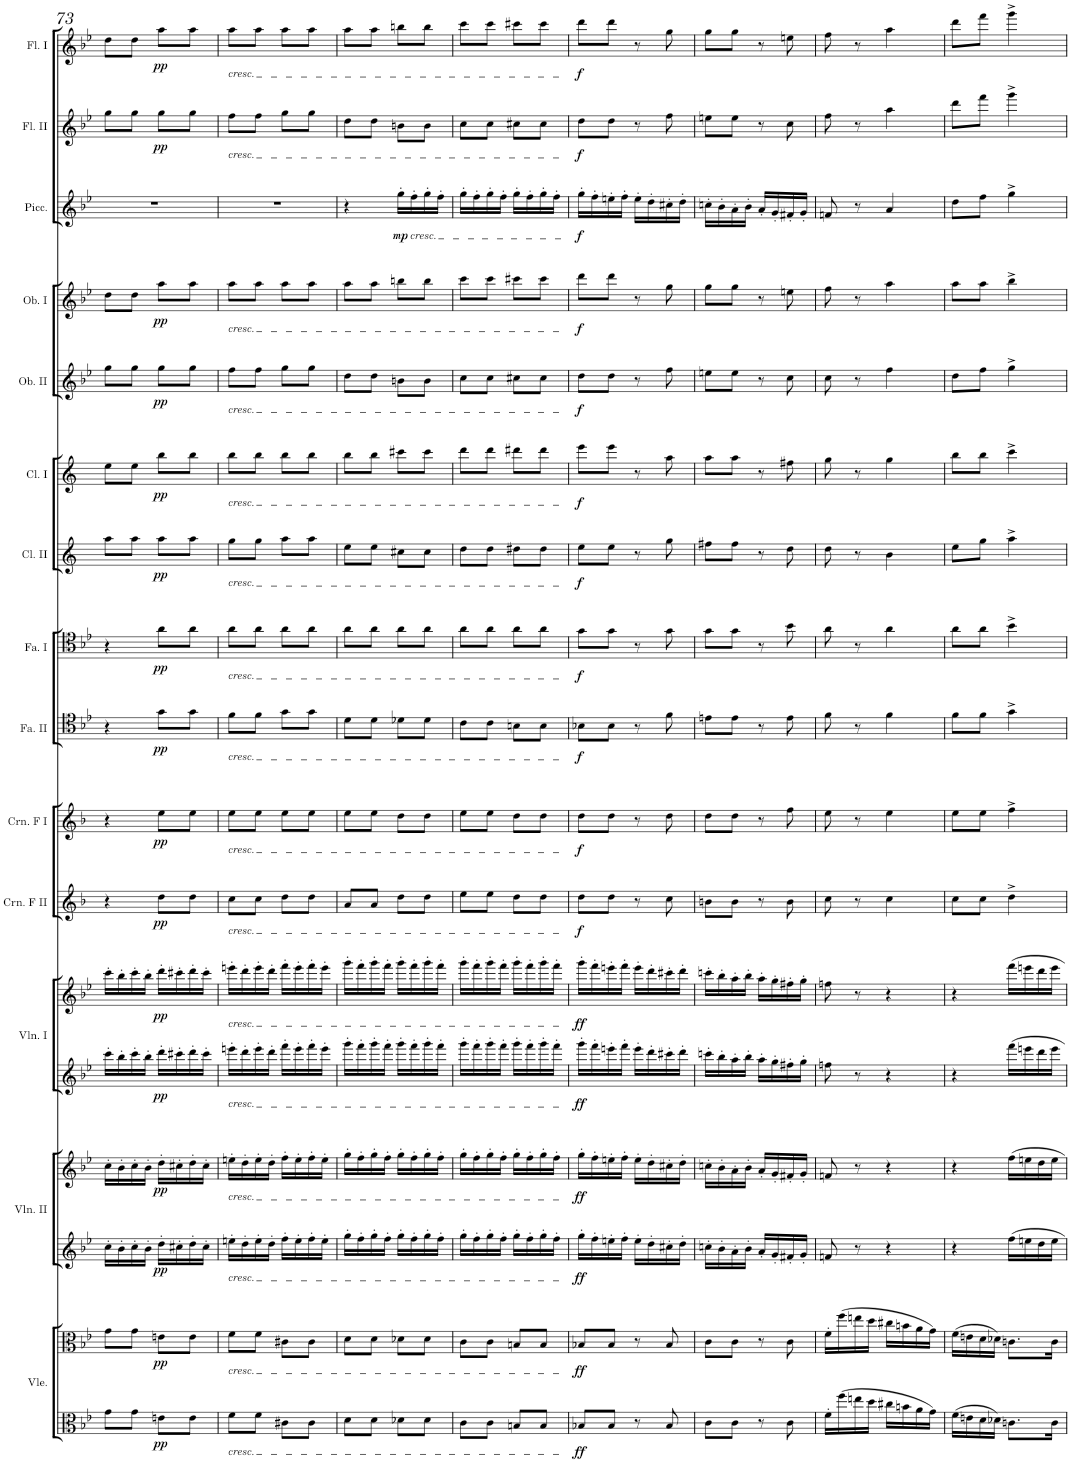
**kern	**kern	**dynam	**kern	**kern	**dynam	**kern	**kern	**dynam	**kern	**dynam	**kern	**dynam	**kern	**dynam	**kern	**dynam	**kern	**dynam	**kern	**dynam	**kern	**dynam	**kern	**dynam	**kern	**dynam	**kern	**dynam	**kern	**dynam
*part14	*part14	*part14	*part13	*part13	*part13	*part12	*part12	*part12	*part11	*part11	*part10	*part10	*part9	*part9	*part8	*part8	*part7	*part7	*part6	*part6	*part5	*part5	*part4	*part4	*part3	*part3	*part2	*part2	*part1	*part1
*staff17	*staff16	*staff16/17	*staff15	*staff14	*staff14/15	*staff13	*staff12	*staff12/13	*staff11	*staff11	*staff10	*staff10	*staff9	*staff9	*staff8	*staff8	*staff7	*staff7	*staff6	*staff6	*staff5	*staff5	*staff4	*staff4	*staff3	*staff3	*staff2	*staff2	*staff1	*staff1
*I"Viole.	*	*	*I"Violini II.	*	*	*I"Violini I.	*	*	*I"Corni in F II	*	*I"Corni in F I	*	*I"Fagotto II.	*	*I"Fagotto I.	*	*I"Clarinetto II in B.	*	*I"Clarinetto I in B.	*	*I"Oboe II.	*	*I"Oboe I.	*	*I"Piccolo.	*	*I"Flauto II.	*	*I"Flauto I.	*
*I'Vle.	*	*	*I'Vln. II	*	*	*I'Vln. I	*	*	*I'Crn. F II	*	*I'Crn. F I	*	*I'Fa. II	*	*I'Fa. I	*	*I'Cl. II	*	*I'Cl. I	*	*I'Ob. II	*	*I'Ob. I	*	*I'Picc.	*	*I'Fl. II	*	*I'Fl. I	*
!!LO:PB:g=z
*clefC3	*clefC3	*	*clefG2	*clefG2	*	*clefG2	*clefG2	*	*clefG2	*	*clefG2	*	*clefC4	*	*clefC4	*	*clefG2	*	*clefG2	*	*clefG2	*	*clefG2	*	*clefG2	*	*clefG2	*	*clefG2	*
*	*	*	*	*	*	*	*	*	*Trd4c7	*	*Trd4c7	*	*	*	*	*	*Trd1c2	*	*Trd1c2	*	*	*	*	*	*Trd-7c-12	*	*	*	*	*
*k[b-e-]	*k[b-e-]	*	*k[b-e-]	*k[b-e-]	*	*k[b-e-]	*k[b-e-]	*	*k[b-]	*	*k[b-]	*	*k[b-e-]	*	*k[b-e-]	*	*k[]	*	*k[]	*	*k[b-e-]	*	*k[b-e-]	*	*k[b-e-]	*	*k[b-e-]	*	*k[b-e-]	*
*M2/4	*M2/4	*	*M2/4	*M2/4	*	*M2/4	*M2/4	*	*M2/4	*	*M2/4	*	*M2/4	*	*M2/4	*	*M2/4	*	*M2/4	*	*M2/4	*	*M2/4	*	*M2/4	*	*M2/4	*	*M2/4	*
=73	=73	=73	=73	=73	=73	=73	=73	=73	=73	=73	=73	=73	=73	=73	=73	=73	=73	=73	=73	=73	=73	=73	=73	=73	=73	=73	=73	=73	=73	=73
8g\L	8g\L	.	16cc'\LL	16cc'\LL	.	16ccc'\LL	16ccc'\LL	.	4r	.	4r	.	4r	.	4r	.	8aa\L	.	8ee\L	.	8gg\L	.	8dd\L	.	2r	.	8gg\L	.	8dd\L	.
.	.	.	16b-'\	16b-'\	.	16bb-'\	16bb-'\	.	.	.	.	.	.	.	.	.	.	.	.	.	.	.	.	.	.	.	.	.	.	.
8g\J	8g\J	.	16cc'\	16cc'\	.	16ccc'\	16ccc'\	.	.	.	.	.	.	.	.	.	8aa\J	.	8ee\J	.	8gg\J	.	8dd\J	.	.	.	8gg\J	.	8dd\J	.
.	.	.	16b-'\JJ	16b-'\JJ	.	16bb-'\JJ	16bb-'\JJ	.	.	.	.	.	.	.	.	.	.	.	.	.	.	.	.	.	.	.	.	.	.	.
!	!	!LO:DY:b=2	!	!	!	!	!	!	!	!	!	!	!	!	!	!	!	!	!	!	!	!	!	!	!	!	!	!	!	!
!	!	!LO:DY:n=1:b	!	!	!LO:DY:b=2	!	!	!	!	!	!	!	!	!	!	!	!	!	!	!	!	!	!	!	!	!	!	!	!	!
!	!	!	!	!	!LO:DY:n=1:b	!	!	!LO:DY:b=2	!	!	!	!	!	!	!	!	!	!	!	!	!	!	!	!	!	!	!	!	!	!
!	!	!	!	!	!	!	!	!LO:DY:n=1:b	!	!LO:DY:b	!	!LO:DY:b	!	!LO:DY:b	!	!LO:DY:b	!	!LO:DY:b	!	!LO:DY:b	!	!LO:DY:b	!	!LO:DY:b	!	!	!	!LO:DY:b	!	!LO:DY:b
8en\L	8en\L	pp pp	16dd'\LL	16dd'\LL	pp pp	16ddd'\LL	16ddd'\LL	pp pp	8dd\L	pp	8ee\L	pp	8g\L	pp	8a\L	pp	8aa\L	pp	8bb\L	pp	8gg\L	pp	8aa\L	pp	.	.	8gg\L	pp	8aa\L	pp
.	.	.	16cc#X'\	16cc#X'\	.	16ccc#X'\	16ccc#X'\	.	.	.	.	.	.	.	.	.	.	.	.	.	.	.	.	.	.	.	.	.	.	.
8e\J	8e\J	.	16dd'\	16dd'\	.	16ddd'\	16ddd'\	.	8dd\J	.	8ee\J	.	8g\J	.	8a\J	.	8aa\J	.	8bb\J	.	8gg\J	.	8aa\J	.	.	.	8gg\J	.	8aa\J	.
.	.	.	16cc#'\JJ	16cc#'\JJ	.	16ccc#'\JJ	16ccc#'\JJ	.	.	.	.	.	.	.	.	.	.	.	.	.	.	.	.	.	.	.	.	.	.	.
=74	=74	=74	=74	=74	=74	=74	=74	=74	=74	=74	=74	=74	=74	=74	=74	=74	=74	=74	=74	=74	=74	=74	=74	=74	=74	=74	=74	=74	=74	=74
!	!	!	!	!	!	!	!	!	!	!	!	!	!	!	!	!	!	!	!	!	!	!	!	!	!	!	!	!	!LO:TX:b:i:t=cresc.	!
!	!	!	!	!	!	!	!	!	!	!	!	!	!	!	!	!	!	!	!	!	!	!	!	!	!	!	!LO:TX:b:i:t=cresc.	!	!	!
!	!	!	!	!	!	!	!	!	!	!	!	!	!	!	!	!	!	!	!	!	!	!	!LO:TX:b:i:t=cresc.	!	!	!	!	!	!	!
!	!	!	!	!	!	!	!	!	!	!	!	!	!	!	!	!	!	!	!	!	!LO:TX:b:i:t=cresc.	!	!	!	!	!	!	!	!	!
!	!	!	!	!	!	!	!	!	!	!	!	!	!	!	!	!	!	!	!LO:TX:b:i:t=cresc.	!	!	!	!	!	!	!	!	!	!	!
!	!	!	!	!	!	!	!	!	!	!	!	!	!	!	!	!	!LO:TX:b:i:t=cresc.	!	!	!	!	!	!	!	!	!	!	!	!	!
!	!	!	!	!	!	!	!	!	!	!	!	!	!	!	!LO:TX:b:i:t=cresc.	!	!	!	!	!	!	!	!	!	!	!	!	!	!	!
!	!	!	!	!	!	!	!	!	!	!	!	!	!LO:TX:b:i:t=cresc.	!	!	!	!	!	!	!	!	!	!	!	!	!	!	!	!	!
!	!	!	!	!	!	!	!	!	!	!	!LO:TX:b:i:t=cresc.	!	!	!	!	!	!	!	!	!	!	!	!	!	!	!	!	!	!	!
!	!	!	!	!	!	!	!	!	!LO:TX:b:i:t=cresc.	!	!	!	!	!	!	!	!	!	!	!	!	!	!	!	!	!	!	!	!	!
!	!	!	!	!	!	!	!LO:TX:b:i:t=cresc.	!	!	!	!	!	!	!	!	!	!	!	!	!	!	!	!	!	!	!	!	!	!	!
!	!	!	!	!	!	!LO:TX:b:i:t=cresc.	!	!	!	!	!	!	!	!	!	!	!	!	!	!	!	!	!	!	!	!	!	!	!	!
!	!	!	!	!LO:TX:b:i:t=cresc.	!	!	!	!	!	!	!	!	!	!	!	!	!	!	!	!	!	!	!	!	!	!	!	!	!	!
!	!	!	!LO:TX:b:i:t=cresc.	!	!	!	!	!	!	!	!	!	!	!	!	!	!	!	!	!	!	!	!	!	!	!	!	!	!	!
!	!LO:TX:b:i:t=cresc.	!	!	!	!	!	!	!	!	!	!	!	!	!	!	!	!	!	!	!	!	!	!	!	!	!	!	!	!	!
!LO:TX:b:i:t=cresc.	!	!	!	!	!	!	!	!	!	!	!	!	!	!	!	!	!	!	!	!	!	!	!	!	!	!	!	!	!	!
8f\L	8f\L	.	16een'\LL	16een'\LL	.	16eeen'\LL	16eeen'\LL	.	8cc\L	.	8ee\L	.	8f\L	.	8a\L	.	8gg\L	.	8bb\L	.	8ff\L	.	8aa\L	.	2r	.	8ff\L	.	8aa\L	.
.	.	.	16dd'\	16dd'\	.	16ddd'\	16ddd'\	.	.	.	.	.	.	.	.	.	.	.	.	.	.	.	.	.	.	.	.	.	.	.
8f\J	8f\J	.	16ee'\	16ee'\	.	16eee'\	16eee'\	.	8cc\J	.	8ee\J	.	8f\J	.	8a\J	.	8gg\J	.	8bb\J	.	8ff\J	.	8aa\J	.	.	.	8ff\J	.	8aa\J	.
.	.	.	16dd'\JJ	16dd'\JJ	.	16ddd'\JJ	16ddd'\JJ	.	.	.	.	.	.	.	.	.	.	.	.	.	.	.	.	.	.	.	.	.	.	.
8c#X\L	8c#X\L	.	16ff'\LL	16ff'\LL	.	16fff'\LL	16fff'\LL	.	8dd\L	.	8ee\L	.	8g\L	.	8a\L	.	8aa\L	.	8bb\L	.	8gg\L	.	8aa\L	.	.	.	8gg\L	.	8aa\L	.
.	.	.	16ee'\	16ee'\	.	16eee'\	16eee'\	.	.	.	.	.	.	.	.	.	.	.	.	.	.	.	.	.	.	.	.	.	.	.
8c#\J	8c#\J	.	16ff'\	16ff'\	.	16fff'\	16fff'\	.	8dd\J	.	8ee\J	.	8g\J	.	8a\J	.	8aa\J	.	8bb\J	.	8gg\J	.	8aa\J	.	.	.	8gg\J	.	8aa\J	.
.	.	.	16ee'\JJ	16ee'\JJ	.	16eee'\JJ	16eee'\JJ	.	.	.	.	.	.	.	.	.	.	.	.	.	.	.	.	.	.	.	.	.	.	.
=75	=75	=75	=75	=75	=75	=75	=75	=75	=75	=75	=75	=75	=75	=75	=75	=75	=75	=75	=75	=75	=75	=75	=75	=75	=75	=75	=75	=75	=75	=75
8d\L	8d\L	.	16gg'\LL	16gg'\LL	.	16ggg'\LL	16ggg'\LL	.	8a/L	.	8ee\L	.	8d\L	.	8a\L	.	8ee\L	.	8bb\L	.	8dd\L	.	8aa\L	.	4r	.	8dd\L	.	8aa\L	.
.	.	.	16ff'\	16ff'\	.	16fff'\	16fff'\	.	.	.	.	.	.	.	.	.	.	.	.	.	.	.	.	.	.	.	.	.	.	.
8d\J	8d\J	.	16gg'\	16gg'\	.	16ggg'\	16ggg'\	.	8a/J	.	8ee\J	.	8d\J	.	8a\J	.	8ee\J	.	8bb\J	.	8dd\J	.	8aa\J	.	.	.	8dd\J	.	8aa\J	.
.	.	.	16ff'\JJ	16ff'\JJ	.	16fff'\JJ	16fff'\JJ	.	.	.	.	.	.	.	.	.	.	.	.	.	.	.	.	.	.	.	.	.	.	.
!	!	!	!	!	!	!	!	!	!	!	!	!	!	!	!	!	!	!	!	!	!	!	!	!	!LO:TX:b:i:t=cresc.	!	!	!	!	!
!	!	!	!	!	!	!	!	!	!	!	!	!	!	!	!	!	!	!	!	!	!	!	!	!	!	!LO:DY:b	!	!	!	!
8d-X\L	8d-X\L	.	16gg'\LL	16gg'\LL	.	16ggg'\LL	16ggg'\LL	.	8dd\L	.	8dd\L	.	8d-X\L	.	8a\L	.	8cc#X\L	.	8ccc#X\L	.	8bn\L	.	8bbn\L	.	16gg'\LL	mp	8bn\L	.	8bbn\L	.
.	.	.	16ff'\	16ff'\	.	16fff'\	16fff'\	.	.	.	.	.	.	.	.	.	.	.	.	.	.	.	.	.	16ff'\	.	.	.	.	.
8d-\J	8d-\J	.	16gg'\	16gg'\	.	16ggg'\	16ggg'\	.	8dd\J	.	8dd\J	.	8d-\J	.	8a\J	.	8cc#\J	.	8ccc#\J	.	8b\J	.	8bb\J	.	16gg'\	.	8b\J	.	8bb\J	.
.	.	.	16ff'\JJ	16ff'\JJ	.	16fff'\JJ	16fff'\JJ	.	.	.	.	.	.	.	.	.	.	.	.	.	.	.	.	.	16ff'\JJ	.	.	.	.	.
=76	=76	=76	=76	=76	=76	=76	=76	=76	=76	=76	=76	=76	=76	=76	=76	=76	=76	=76	=76	=76	=76	=76	=76	=76	=76	=76	=76	=76	=76	=76
8c\L	8c\L	.	16gg'\LL	16gg'\LL	.	16ggg'\LL	16ggg'\LL	.	8ee\L	.	8ee\L	.	8c\L	.	8a\L	.	8dd\L	.	8ddd\L	.	8cc\L	.	8ccc\L	.	16gg'\LL	.	8cc\L	.	8ccc\L	.
.	.	.	16ff'\	16ff'\	.	16fff'\	16fff'\	.	.	.	.	.	.	.	.	.	.	.	.	.	.	.	.	.	16ff'\	.	.	.	.	.
8c\J	8c\J	.	16gg'\	16gg'\	.	16ggg'\	16ggg'\	.	8ee\J	.	8ee\J	.	8c\J	.	8a\J	.	8dd\J	.	8ddd\J	.	8cc\J	.	8ccc\J	.	16gg'\	.	8cc\J	.	8ccc\J	.
.	.	.	16ff'\JJ	16ff'\JJ	.	16fff'\JJ	16fff'\JJ	.	.	.	.	.	.	.	.	.	.	.	.	.	.	.	.	.	16ff'\JJ	.	.	.	.	.
8Bn/L	8Bn/L	.	16gg'\LL	16gg'\LL	.	16ggg'\LL	16ggg'\LL	.	8dd\L	.	8dd\L	.	8Bn\L	.	8a\L	.	8dd#X\L	.	8ddd#X\L	.	8cc#X\L	.	8ccc#X\L	.	16gg'\LL	.	8cc#X\L	.	8ccc#X\L	.
.	.	.	16ff'\	16ff'\	.	16fff'\	16fff'\	.	.	.	.	.	.	.	.	.	.	.	.	.	.	.	.	.	16ff'\	.	.	.	.	.
8B/J	8B/J	.	16gg'\	16gg'\	.	16ggg'\	16ggg'\	.	8dd\J	.	8dd\J	.	8B\J	.	8a\J	.	8dd#\J	.	8ddd#\J	.	8cc#\J	.	8ccc#\J	.	16gg'\	.	8cc#\J	.	8ccc#\J	.
.	.	.	16ff'\JJ	16ff'\JJ	.	16fff'\JJ	16fff'\JJ	.	.	.	.	.	.	.	.	.	.	.	.	.	.	.	.	.	16ff'\JJ	.	.	.	.	.
=77	=77	=77	=77	=77	=77	=77	=77	=77	=77	=77	=77	=77	=77	=77	=77	=77	=77	=77	=77	=77	=77	=77	=77	=77	=77	=77	=77	=77	=77	=77
!	!	!LO:DY:b=2	!	!	!	!	!	!	!	!	!	!	!	!	!	!	!	!	!	!	!	!	!	!	!	!	!	!	!	!
!	!	!LO:DY:n=1:b	!	!	!LO:DY:b=2	!	!	!	!	!	!	!	!	!	!	!	!	!	!	!	!	!	!	!	!	!	!	!	!	!
!	!	!	!	!	!LO:DY:n=1:b	!	!	!LO:DY:b=2	!	!	!	!	!	!	!	!	!	!	!	!	!	!	!	!	!	!	!	!	!	!
!	!	!	!	!	!	!	!	!LO:DY:n=1:b	!	!LO:DY:b	!	!LO:DY:b	!	!LO:DY:b	!	!LO:DY:b	!	!LO:DY:b	!	!LO:DY:b	!	!LO:DY:b	!	!LO:DY:b	!	!LO:DY:b	!	!LO:DY:b	!	!LO:DY:b
8B-X/L	8B-X/L	ff ff	16gg'\LL	16gg'\LL	ff ff	16ggg'\LL	16ggg'\LL	ff ff	8dd\L	f	8dd\L	f	8B-X\L	f	8g\L	f	8ee\L	f	8eee\L	f	8dd\L	f	8ddd\L	f	16gg'\LL	f	8dd\L	f	8ddd\L	f
.	.	.	16ff'\	16ff'\	.	16fff'\	16fff'\	.	.	.	.	.	.	.	.	.	.	.	.	.	.	.	.	.	16ff'\	.	.	.	.	.
8B-/J	8B-/J	.	16een'\	16een'\	.	16eeen'\	16eeen'\	.	8dd\J	.	8dd\J	.	8B-\J	.	8g\J	.	8ee\J	.	8eee\J	.	8dd\J	.	8ddd\J	.	16een'\	.	8dd\J	.	8ddd\J	.
.	.	.	16ff'\JJ	16ff'\JJ	.	16fff'\JJ	16fff'\JJ	.	.	.	.	.	.	.	.	.	.	.	.	.	.	.	.	.	16ff'\JJ	.	.	.	.	.
8r	8r	.	16ee'\LL	16ee'\LL	.	16eee'\LL	16eee'\LL	.	8r	.	8r	.	8r	.	8r	.	8r	.	8r	.	8r	.	8r	.	16ee'\LL	.	8r	.	8r	.
.	.	.	16dd'\	16dd'\	.	16ddd'\	16ddd'\	.	.	.	.	.	.	.	.	.	.	.	.	.	.	.	.	.	16dd'\	.	.	.	.	.
8B-/	8B-/	.	16cc#X'\	16cc#X'\	.	16ccc#X'\	16ccc#X'\	.	8cc\	.	8dd\	.	8f\	.	8g\	.	8gg\	.	8aa\	.	8ff\	.	8gg\	.	16cc#X'\	.	8ff\	.	8gg\	.
.	.	.	16dd'\JJ	16dd'\JJ	.	16ddd'\JJ	16ddd'\JJ	.	.	.	.	.	.	.	.	.	.	.	.	.	.	.	.	.	16dd'\JJ	.	.	.	.	.
=78	=78	=78	=78	=78	=78	=78	=78	=78	=78	=78	=78	=78	=78	=78	=78	=78	=78	=78	=78	=78	=78	=78	=78	=78	=78	=78	=78	=78	=78	=78
8c\L	8c\L	.	16ccn'\LL	16ccn'\LL	.	16cccn'\LL	16cccn'\LL	.	8bn\L	.	8dd\L	.	8en\L	.	8g\L	.	8ff#X\L	.	8aa\L	.	8een\L	.	8gg\L	.	16ccn'\LL	.	8een\L	.	8gg\L	.
.	.	.	16b-'\	16b-'\	.	16bb-'\	16bb-'\	.	.	.	.	.	.	.	.	.	.	.	.	.	.	.	.	.	16b-'\	.	.	.	.	.
8c\J	8c\J	.	16a'\	16a'\	.	16aa'\	16aa'\	.	8b\J	.	8dd\J	.	8e\J	.	8g\J	.	8ff#\J	.	8aa\J	.	8ee\J	.	8gg\J	.	16a'\	.	8ee\J	.	8gg\J	.
.	.	.	16b-'\JJ	16b-'\JJ	.	16bb-'\JJ	16bb-'\JJ	.	.	.	.	.	.	.	.	.	.	.	.	.	.	.	.	.	16b-'\JJ	.	.	.	.	.
8r	8r	.	16a'/LL	16a'/LL	.	16aa'\LL	16aa'\LL	.	8r	.	8r	.	8r	.	8r	.	8r	.	8r	.	8r	.	8r	.	16a'/LL	.	8r	.	8r	.
.	.	.	16g'/	16g'/	.	16gg'\	16gg'\	.	.	.	.	.	.	.	.	.	.	.	.	.	.	.	.	.	16g'/	.	.	.	.	.
8c\	8c\	.	16f#X'/	16f#X'/	.	16ff#X'\	16ff#X'\	.	8b\	.	8ff\	.	8e\	.	8b-\	.	8dd\	.	8ff#X\	.	8cc\	.	8een\	.	16f#X'/	.	8cc\	.	8een\	.
.	.	.	16g'/JJ	16g'/JJ	.	16gg'\JJ	16gg'\JJ	.	.	.	.	.	.	.	.	.	.	.	.	.	.	.	.	.	16g'/JJ	.	.	.	.	.
=79	=79	=79	=79	=79	=79	=79	=79	=79	=79	=79	=79	=79	=79	=79	=79	=79	=79	=79	=79	=79	=79	=79	=79	=79	=79	=79	=79	=79	=79	=79
16f'\LL	16f'\LL	.	8fn/	8fn/	.	8ffn\	8ffn\	.	8cc\	.	8ee\	.	8f\	.	8a\	.	8dd\	.	8gg\	.	8cc\	.	8ff\	.	8fn/	.	8ff\	.	8ff\	.
16ff\	(16ff\	.	.	.	.	.	.	.	.	.	.	.	.	.	.	.	.	.	.	.	.	.	.	.	.	.	.	.	.	.
16een\	16een\	.	8r	8r	.	8r	8r	.	8r	.	8r	.	8r	.	8r	.	8r	.	8r	.	8r	.	8r	.	8r	.	8r	.	8r	.
16dd\JJ	16dd\JJ	.	.	.	.	.	.	.	.	.	.	.	.	.	.	.	.	.	.	.	.	.	.	.	.	.	.	.	.	.
16cc#X\LL	16cc#X\LL	.	4r	4r	.	4r	4r	.	4cc\	.	4ee\	.	4f\	.	4a\	.	4b\	.	4gg\	.	4ff\	.	4aa\	.	4a/	.	4aa\	.	4aa\	.
16bn\	16bn\	.	.	.	.	.	.	.	.	.	.	.	.	.	.	.	.	.	.	.	.	.	.	.	.	.	.	.	.	.
16a\	16a\	.	.	.	.	.	.	.	.	.	.	.	.	.	.	.	.	.	.	.	.	.	.	.	.	.	.	.	.	.
16g\JJ	16g\JJ)	.	.	.	.	.	.	.	.	.	.	.	.	.	.	.	.	.	.	.	.	.	.	.	.	.	.	.	.	.
=80	=80	=80	=80	=80	=80	=80	=80	=80	=80	=80	=80	=80	=80	=80	=80	=80	=80	=80	=80	=80	=80	=80	=80	=80	=80	=80	=80	=80	=80	=80
16f\LL	(16f\LL	.	4r	4r	.	4r	4r	.	8cc\L	.	8ee\L	.	8f\L	.	8a\L	.	8ee\L	.	8bb\L	.	8dd\L	.	8aa\L	.	8dd\L	.	8ddd\L	.	8ddd\L	.
16en\	16en\	.	.	.	.	.	.	.	.	.	.	.	.	.	.	.	.	.	.	.	.	.	.	.	.	.	.	.	.	.
16d\	16d\	.	.	.	.	.	.	.	8cc\J	.	8ee\J	.	8f\J	.	8a\J	.	8gg\J	.	8bb\J	.	8ff\J	.	8aa\J	.	8ff\J	.	8fff\J	.	8fff\J	.
16d-X\JJ	16d-X\JJ)	.	.	.	.	.	.	.	.	.	.	.	.	.	.	.	.	.	.	.	.	.	.	.	.	.	.	.	.	.
8.cn\L	8.cn\L	.	16ff\LL	16ff\LL	.	16fff\LL	16fff\LL	.	4dd^\	.	4ff^\	.	4g^\	.	4b-^\	.	4aa^\	.	4ccc^\	.	4gg^\	.	4bb-^\	.	4gg^\	.	4ggg^\	.	4ggg^\	.
.	.	.	16een\	16een\	.	16eeen\	16eeen\	.	.	.	.	.	.	.	.	.	.	.	.	.	.	.	.	.	.	.	.	.	.	.
.	.	.	16dd\	16dd\	.	16ddd\	16ddd\	.	.	.	.	.	.	.	.	.	.	.	.	.	.	.	.	.	.	.	.	.	.	.
16c\Jk	16c\Jk	.	16ee\JJ	16ee\JJ	.	16eee\JJ	16eee\JJ	.	.	.	.	.	.	.	.	.	.	.	.	.	.	.	.	.	.	.	.	.	.	.
=	=	=	=	=	=	=	=	=	=	=	=	=	=	=	=	=	=	=	=	=	=	=	=	=	=	=	=	=	=	=
*-	*-	*-	*-	*-	*-	*-	*-	*-	*-	*-	*-	*-	*-	*-	*-	*-	*-	*-	*-	*-	*-	*-	*-	*-	*-	*-	*-	*-	*-	*-
